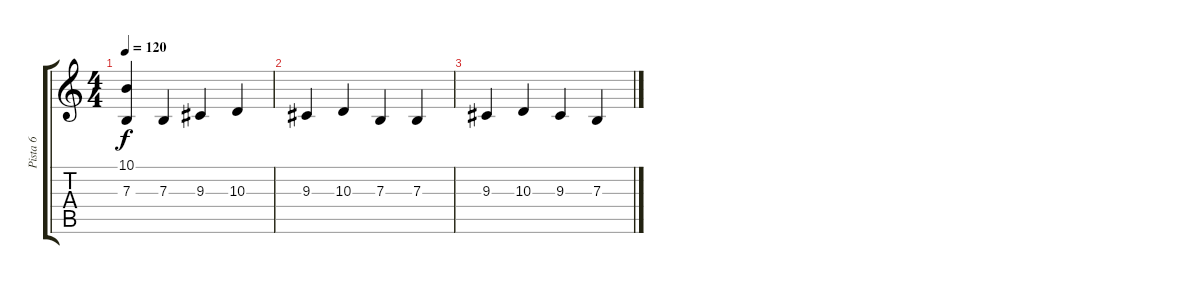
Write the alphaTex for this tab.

\track ("Pista 6" "Pista 6") {instrument glockenspiel}
\staff {score tabs}
\tuning (Db4 Ab3 E3 B2 Gb2 B1) {hide}
\ts (4 4)
\tempo 120
\clef g2
\ks c
(10.1 7.3).4{dy f} 7.3.4 9.3.4 10.3.4 |
9.3.4 10.3.4 7.3.4 7.3.4 |
9.3.4 10.3.4 9.3.4 7.3.4
